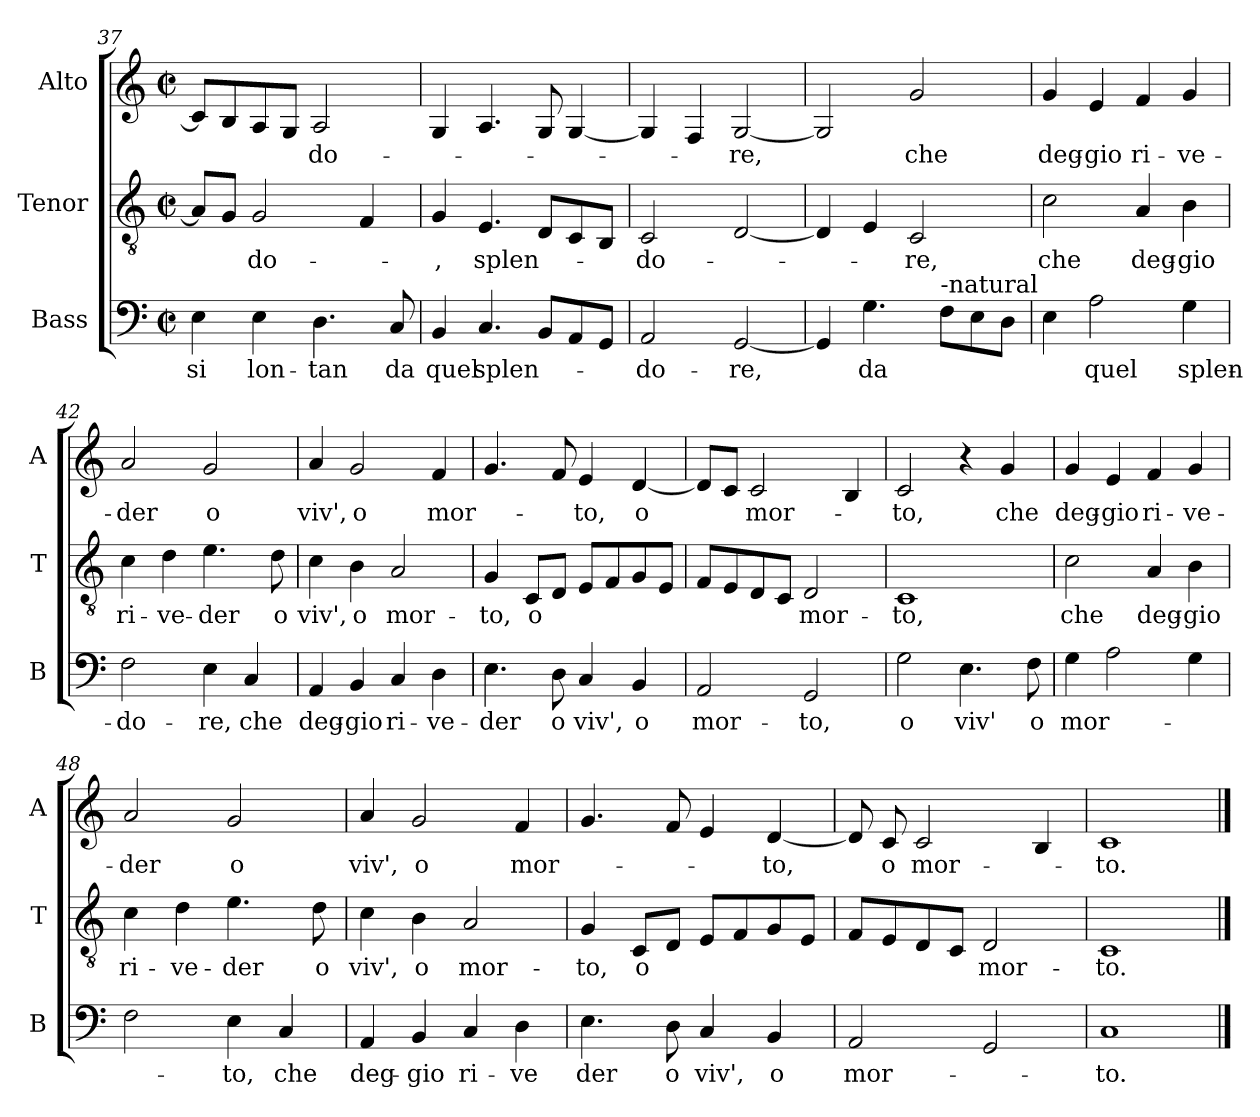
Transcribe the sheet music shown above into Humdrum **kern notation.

**kern	**text	**kern	**text	**kern	**text
*part3	*part3	*part2	*part2	*part1	*part1
*staff3	*staff3	*staff2	*staff2	*staff1	*staff1
*I"Bass	*	*I"Tenor	*	*I"Alto	*
*I'B	*	*I'T	*	*I'A	*
*clefF4	*	*clefGv2	*	*clefG2	*
*k[]	*	*k[]	*	*k[]	*
*C:	*	*C:	*	*C:	*
*M2/2	*	*M2/2	*	*M2/2	*
*met(c|)	*	*met(c|)	*	*met(c|)	*
=37	=37	=37	=37	=37	=37
!	!LO:LY:b	!	!	!	!
4E\	si	8A/L]	.	8c/L]	.
.	.	8G/J	.	8B/	.
!	!LO:LY:b	!	!LO:LY:b	!	!
4E\	lon-	2G/	do-	8A/	.
.	.	.	.	8G/J	.
!	!LO:LY:b	!	!	!	!LO:LY:b
4.D\	-tan	.	.	2A/	-do-
.	.	4F/	.	.	.
!	!LO:LY:b	!	!	!	!
8C/	da	.	.	.	.
=38	=38	=38	=38	=38	=38
!	!LO:LY:b	!	!LO:LY:b	!	!
4BB/	quel	4G/	-,	4G/	.
!	!LO:LY:b	!	!LO:LY:b	!	!
4.C/	splen-	4.E/	splen-	4.A/	.
8BB/L	.	8D/L	.	8G/	.
8AA/	.	8C/	.	[4G/	.
8GG/J	.	8BB/J	.	.	.
=39	=39	=39	=39	=39	=39
!	!LO:LY:b	!	!LO:LY:b	!	!
2AA/	-do-	2C/	-do-	4G/]	.
.	.	.	.	4F/	.
!	!LO:LY:b	!	!	!	!LO:LY:b
[2GG/	-re,	[2D/	.	[2G/	-re,
=40	=40	=40	=40	=40	=40
4GG/]	.	4D/]	.	2G/]	.
!	!LO:LY:b	!	!	!	!
4.G\	da	4E/	.	.	.
!	!	!	!LO:LY:b	!	!LO:LY:b
.	.	2C/	-re,	2g/	che
!LO:TX:a:t=-natural	!	!	!	!	!
8F\L	.	.	.	.	.
8E\	.	.	.	.	.
8D\J	.	.	.	.	.
!!LO:LB:g=z
=41	=41	=41	=41	=41	=41
!	!	!	!LO:LY:b	!	!LO:LY:b
4E\	.	2c\	che	4g/	deg-
!	!LO:LY:b	!	!	!	!LO:LY:b
2A\	quel	.	.	4e/	-gio
!	!	!	!LO:LY:b	!	!LO:LY:b
.	.	4A/	deg-	4f/	ri-
!	!LO:LY:b	!	!LO:LY:b	!	!LO:LY:b
4G\	splen-	4B\	-gio	4g/	-ve-
=42	=42	=42	=42	=42	=42
!	!LO:LY:b	!	!LO:LY:b	!	!LO:LY:b
2F\	-do-	4c\	ri-	2a/	-der
!	!	!	!LO:LY:b	!	!
.	.	4d\	-ve-	.	.
!	!LO:LY:b	!	!LO:LY:b	!	!LO:LY:b
4E\	-re,	4.e\	-der	2g/	o
!	!LO:LY:b	!	!	!	!
4C/	che	.	.	.	.
!	!	!	!LO:LY:b	!	!
.	.	8d\	o	.	.
=43	=43	=43	=43	=43	=43
!	!LO:LY:b	!	!LO:LY:b	!	!LO:LY:b
4AA/	deg-	4c\	viv',	4a/	viv',
!	!LO:LY:b	!	!LO:LY:b	!	!LO:LY:b
4BB/	-gio	4B\	o	2g/	o
!	!LO:LY:b	!	!LO:LY:b	!	!
4C/	ri-	2A/	mor-	.	.
!	!LO:LY:b	!	!	!	!LO:LY:b
4D\	-ve-	.	.	4f/	mor-
=44	=44	=44	=44	=44	=44
!	!LO:LY:b	!	!LO:LY:b	!	!
4.E\	-der	4G/	-to,	4.g/	.
!	!	!	!LO:LY:b	!	!
.	.	8C/L	o	.	.
!	!LO:LY:b	!	!	!	!
8D\	o	8D/J	.	8f/	.
!	!LO:LY:b	!	!	!	!LO:LY:b
4C/	viv',	8E/L	.	4e/	-to,
.	.	8F/	.	.	.
!	!LO:LY:b	!	!	!	!LO:LY:b
4BB/	o	8G/	.	[4d/	o
.	.	8E/J	.	.	.
=45	=45	=45	=45	=45	=45
!	!LO:LY:b	!	!	!	!
2AA/	mor-	8F/L	.	8d/L]	.
.	.	8E/	.	8c/J	.
!	!	!	!	!	!LO:LY:b
.	.	8D/	.	2c/	mor-
.	.	8C/J	.	.	.
!	!LO:LY:b	!	!LO:LY:b	!	!
2GG/	-to,	2D/	mor-	.	.
.	.	.	.	4B/	.
=46	=46	=46	=46	=46	=46
!	!LO:LY:b	!	!LO:LY:b	!	!LO:LY:b
2G\	o	1C	-to,	2c/	-to,
!	!LO:LY:b	!	!	!	!
4.E\	viv'	.	.	4r	.
!	!	!	!	!	!LO:LY:b
.	.	.	.	4g/	che
!	!LO:LY:b	!	!	!	!
8F\	o	.	.	.	.
!!LO:LB:g=z
=47	=47	=47	=47	=47	=47
!	!LO:LY:b	!	!LO:LY:b	!	!LO:LY:b
4G\	mor-	2c\	che	4g/	deg-
!	!	!	!	!	!LO:LY:b
2A\	.	.	.	4e/	-gio
!	!	!	!LO:LY:b	!	!LO:LY:b
.	.	4A/	deg-	4f/	ri-
!	!	!	!LO:LY:b	!	!LO:LY:b
4G\	.	4B\	-gio	4g/	-ve-
=48	=48	=48	=48	=48	=48
!	!	!	!LO:LY:b	!	!LO:LY:b
2F\	.	4c\	ri-	2a/	-der
!	!	!	!LO:LY:b	!	!
.	.	4d\	-ve-	.	.
!	!LO:LY:b	!	!LO:LY:b	!	!LO:LY:b
4E\	-to,	4.e\	-der	2g/	o
!	!LO:LY:b	!	!	!	!
4C/	che	.	.	.	.
!	!	!	!LO:LY:b	!	!
.	.	8d\	o	.	.
=49	=49	=49	=49	=49	=49
!	!LO:LY:b	!	!LO:LY:b	!	!LO:LY:b
4AA/	deg-	4c\	viv',	4a/	viv',
!	!LO:LY:b	!	!LO:LY:b	!	!LO:LY:b
4BB/	-gio	4B\	o	2g/	o
!	!LO:LY:b	!	!LO:LY:b	!	!
4C/	ri-	2A/	mor-	.	.
!	!LO:LY:b	!	!	!	!LO:LY:b
4D\	-ve	.	.	4f/	mor-
=50	=50	=50	=50	=50	=50
!	!LO:LY:b	!	!LO:LY:b	!	!
4.E\	der	4G/	-to,	4.g/	.
!	!	!	!LO:LY:b	!	!
.	.	8C/L	o	.	.
!	!LO:LY:b	!	!	!	!
8D\	o	8D/J	.	8f/	.
!	!LO:LY:b	!	!	!	!
4C/	viv',	8E/L	.	4e/	.
.	.	8F/	.	.	.
!	!LO:LY:b	!	!	!	!LO:LY:b
4BB/	o	8G/	.	[4d/	-to,
.	.	8E/J	.	.	.
=51	=51	=51	=51	=51	=51
!	!LO:LY:b	!	!	!	!
2AA/	mor-	8F/L	.	8d/]	.
!	!	!	!	!	!LO:LY:b
.	.	8E/	.	8c/	o
!	!	!	!	!	!LO:LY:b
.	.	8D/	.	2c/	mor-
.	.	8C/J	.	.	.
!	!	!	!LO:LY:b	!	!
2GG/	.	2D/	mor-	.	.
.	.	.	.	4B/	.
=52	=52	=52	=52	=52	=52
!	!LO:LY:b	!	!LO:LY:b	!	!LO:LY:b
1C	-to.	1C	-to.	1c	-to.
==	==	==	==	==	==
*-	*-	*-	*-	*-	*-
